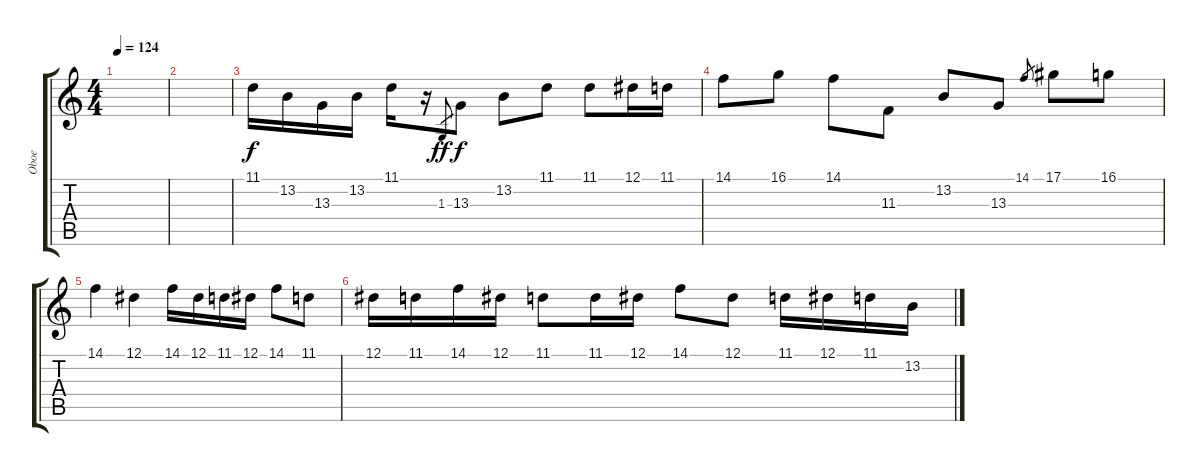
\track ("Oboe" "Oboe") {instrument oboe}
\staff {score tabs}
\tuning (Eb4 Bb3 Gb3 Db3 Ab2 Eb2) {hide}
\ts (4 4)
\tempo 124
\clef g2
\ks c
|
|
11.1.16 13.2.16 13.3.16 13.2.16 11.1.16 r.16 1.3.8{gr dy ff} 13.3.8{dy f} 13.2.8 11.1.8 11.1.8 12.1.16 11.1.16 |
14.1.8 16.1.8 14.1.8 11.3.8 13.2.8 13.3.8 14.1.8{gr} 17.1.8 16.1.8 |
14.1.4 12.1.4 14.1.16 12.1.16 11.1.16 12.1.16 14.1.8 11.1.8 |
12.1.16 11.1.16 14.1.16 12.1.16 11.1.8 11.1.16 12.1.16 14.1.8 12.1.8 11.1.16 12.1.16 11.1.16 13.2.16
